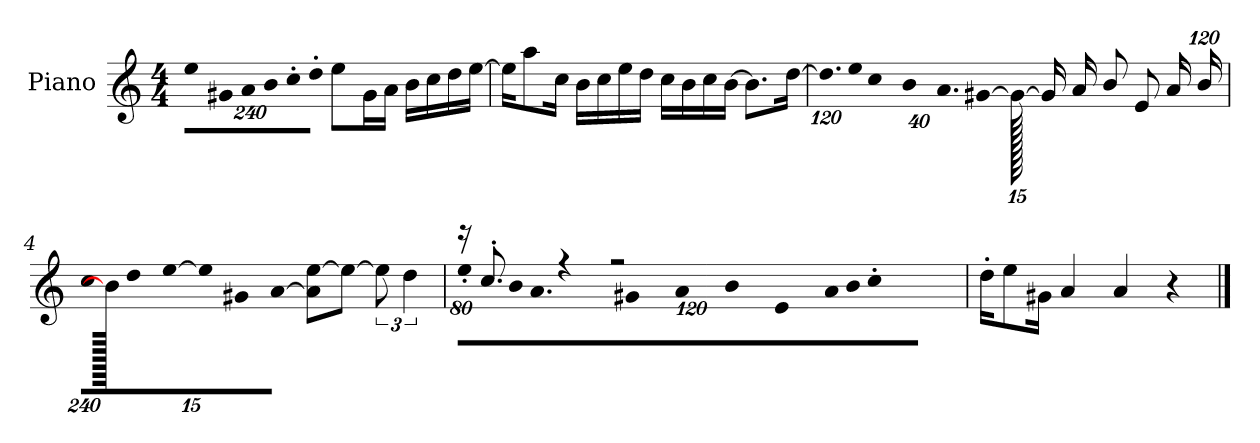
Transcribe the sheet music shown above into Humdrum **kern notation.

**kern
*part1
*staff1
*I"Piano
*I'P-no
*clefG2
*k[]
*M4/4
*MM90
*Xbrackettup
=1
!LO:N:vis=8
960%137ee\L
!LO:N:vis=16
1920%137g#X\L
!LO:N:vis=16
1920%137a\
!LO:N:vis=16
1920%137b\
!LO:N:vis=16
1920%137cc'\
!LO:N:vis=16
1920%137dd'\JJ
8ee\L
16g#\L
16a\JJ
16b\LL
16cc\
16dd\
[16ee\JJ
=2
16ee\KL]
8aa\
16cc\Jk
16b\LL
16cc\
16ee\
16dd\JJ
16cc\LL
16b\
16cc\
[16b\JJ
8.b\L]
[16dd\Jk
=3
!LO:N:vis=16.
960%103dd\LL]
!LO:N:vis=32
640%23ee\K
!LO:N:vis=16
1920%137cc\
!LO:N:vis=16
1920%137b\
!LO:N:vis=16.
960%103a\
[384%41g#X\J
1920g#\_
16g#/LL]
16a/J
8b/J
8e/L
16a/L
[1920%119b/JJ
!!LO:LB:g=z
=4
!LO:N:vis=16
1920%137cc\LL
1920b/]
!LO:N:vis=32
640%23dd\L
!LO:N:vis=32
[640%23ee\JJ
!LO:N:vis=8
960%137ee\]
!LO:N:vis=16
1920%137g#X\K
!LO:N:vis=8
[960%137a\J
8a\] [8ee\L
8ee\J_
*brackettup
12ee\]
6dd\
=5
*^
*	*Xbrackettup
!	!LO:N:vis=8
16r	640%71ee'\L
8.cc'/	.
!	!LO:N:vis=16
.	1920%107b\K
.	9.a\
4r	.
!	!LO:N:vis=8
.	640%71g#X\
!	!LO:N:vis=8
.	640%71a\
2r	.
!	!LO:N:vis=8
.	640%71b\
!	!LO:N:vis=8
.	640%71e\
!	!LO:N:vis=16
.	1920%107a\L
!	!LO:N:vis=16
.	1920%107b\J
!	!LO:N:vis=8
.	640%71cc'\J
.	1920ryy
*v	*v
=6
16dd'\KL
8ee\
16g#X\Jk
4a/
4a/
4r
==
*-
